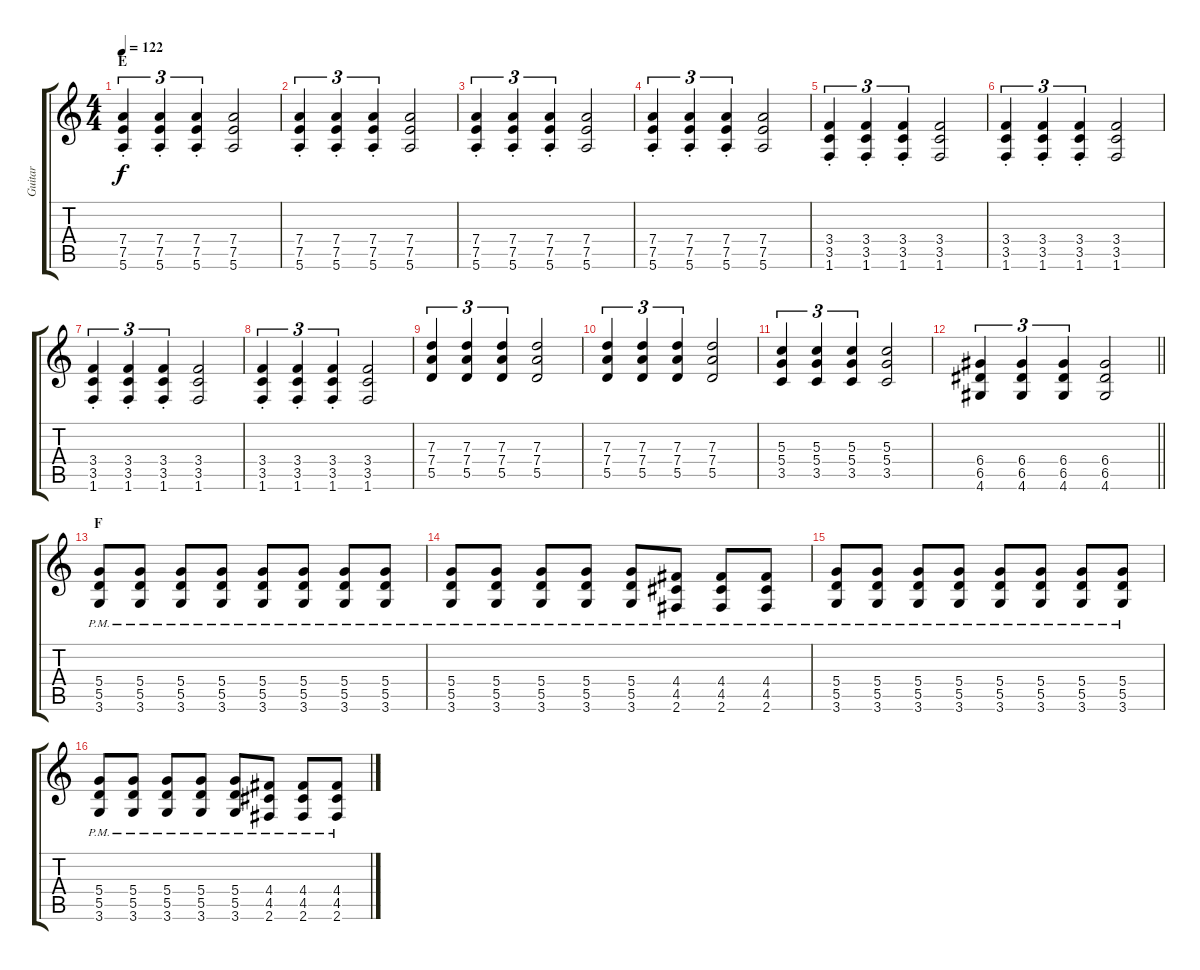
\track ("Guitar" "Guitar") {instrument electricguitarclean}
\staff {score tabs}
\tuning (E4 B3 G3 D3 A2 E2) {hide}
\ts (4 4)
\section ("" "E")
\tempo 122
\clef g2
\ks c
(7.4{st} 7.5{st} 5.6{st}).4{tu (3 2) dy f} (7.4{st} 7.5{st} 5.6{st}).4{tu (3 2)} (7.4{st} 7.5{st} 5.6{st}).4{tu (3 2)} (7.4 7.5 5.6).2 |
(7.4{st} 7.5{st} 5.6{st}).4{tu (3 2)} (7.4{st} 7.5{st} 5.6{st}).4{tu (3 2)} (7.4{st} 7.5{st} 5.6{st}).4{tu (3 2)} (7.4 7.5 5.6).2 |
(7.4{st} 7.5{st} 5.6{st}).4{tu (3 2)} (7.4{st} 7.5{st} 5.6{st}).4{tu (3 2)} (7.4{st} 7.5{st} 5.6{st}).4{tu (3 2)} (7.4 7.5 5.6).2 |
(7.4{st} 7.5{st} 5.6{st}).4{tu (3 2)} (7.4{st} 7.5{st} 5.6{st}).4{tu (3 2)} (7.4{st} 7.5{st} 5.6{st}).4{tu (3 2)} (7.4 7.5 5.6).2 |
(3.4{st} 3.5{st} 1.6{st}).4{tu (3 2)} (3.4{st} 3.5{st} 1.6{st}).4{tu (3 2)} (3.4{st} 3.5{st} 1.6{st}).4{tu (3 2)} (3.4 3.5 1.6).2 |
(3.4{st} 3.5{st} 1.6{st}).4{tu (3 2)} (3.4{st} 3.5{st} 1.6{st}).4{tu (3 2)} (3.4{st} 3.5{st} 1.6{st}).4{tu (3 2)} (3.4 3.5 1.6).2 |
(3.4{st} 3.5{st} 1.6{st}).4{tu (3 2)} (3.4{st} 3.5{st} 1.6{st}).4{tu (3 2)} (3.4{st} 3.5{st} 1.6{st}).4{tu (3 2)} (3.4 3.5 1.6).2 |
(3.4{st} 3.5{st} 1.6{st}).4{tu (3 2)} (3.4{st} 3.5{st} 1.6{st}).4{tu (3 2)} (3.4{st} 3.5{st} 1.6{st}).4{tu (3 2)} (3.4 3.5 1.6).2 |
(7.3 7.4 5.5).4{tu (3 2)} (7.3 7.4 5.5).4{tu (3 2)} (7.3 7.4 5.5).4{tu (3 2)} (7.3 7.4 5.5).2 |
(7.3 7.4 5.5).4{tu (3 2)} (7.3 7.4 5.5).4{tu (3 2)} (7.3 7.4 5.5).4{tu (3 2)} (7.3 7.4 5.5).2 |
(5.3 5.4 3.5).4{tu (3 2)} (5.3 5.4 3.5).4{tu (3 2)} (5.3 5.4 3.5).4{tu (3 2)} (5.3 5.4 3.5).2 |
\barLineRight lightlight
(6.4 6.5 4.6).4{tu (3 2)} (6.4 6.5 4.6).4{tu (3 2)} (6.4 6.5 4.6).4{tu (3 2)} (6.4 6.5 4.6).2 |
\section ("" "F")
(5.4{pm} 5.5{pm} 3.6{pm}).8 (5.4{pm} 5.5{pm} 3.6{pm}).8 (5.4{pm} 5.5{pm} 3.6{pm}).8 (5.4{pm} 5.5{pm} 3.6{pm}).8 (5.4{pm} 5.5{pm} 3.6{pm}).8 (5.4{pm} 5.5{pm} 3.6{pm}).8 (5.4{pm} 5.5{pm} 3.6{pm}).8 (5.4{pm} 5.5{pm} 3.6{pm}).8 |
(5.4{pm} 5.5{pm} 3.6{pm}).8 (5.4{pm} 5.5{pm} 3.6{pm}).8 (5.4{pm} 5.5{pm} 3.6{pm}).8 (5.4{pm} 5.5{pm} 3.6{pm}).8 (5.4{pm} 5.5{pm} 3.6{pm}).8 (4.4{pm} 4.5{pm} 2.6{pm}).8 (4.4{pm} 4.5{pm} 2.6{pm}).8 (4.4{pm} 4.5{pm} 2.6{pm}).8 |
(5.4{pm} 5.5{pm} 3.6{pm}).8 (5.4{pm} 5.5{pm} 3.6{pm}).8 (5.4{pm} 5.5{pm} 3.6{pm}).8 (5.4{pm} 5.5{pm} 3.6{pm}).8 (5.4{pm} 5.5{pm} 3.6{pm}).8 (5.4{pm} 5.5{pm} 3.6{pm}).8 (5.4{pm} 5.5{pm} 3.6{pm}).8 (5.4{pm} 5.5{pm} 3.6{pm}).8 |
(5.4{pm} 5.5{pm} 3.6{pm}).8 (5.4{pm} 5.5{pm} 3.6{pm}).8 (5.4{pm} 5.5{pm} 3.6{pm}).8 (5.4{pm} 5.5{pm} 3.6{pm}).8 (5.4{pm} 5.5{pm} 3.6{pm}).8 (4.4{pm} 4.5{pm} 2.6{pm}).8 (4.4{pm} 4.5{pm} 2.6{pm}).8 (4.4{pm} 4.5{pm} 2.6{pm}).8
